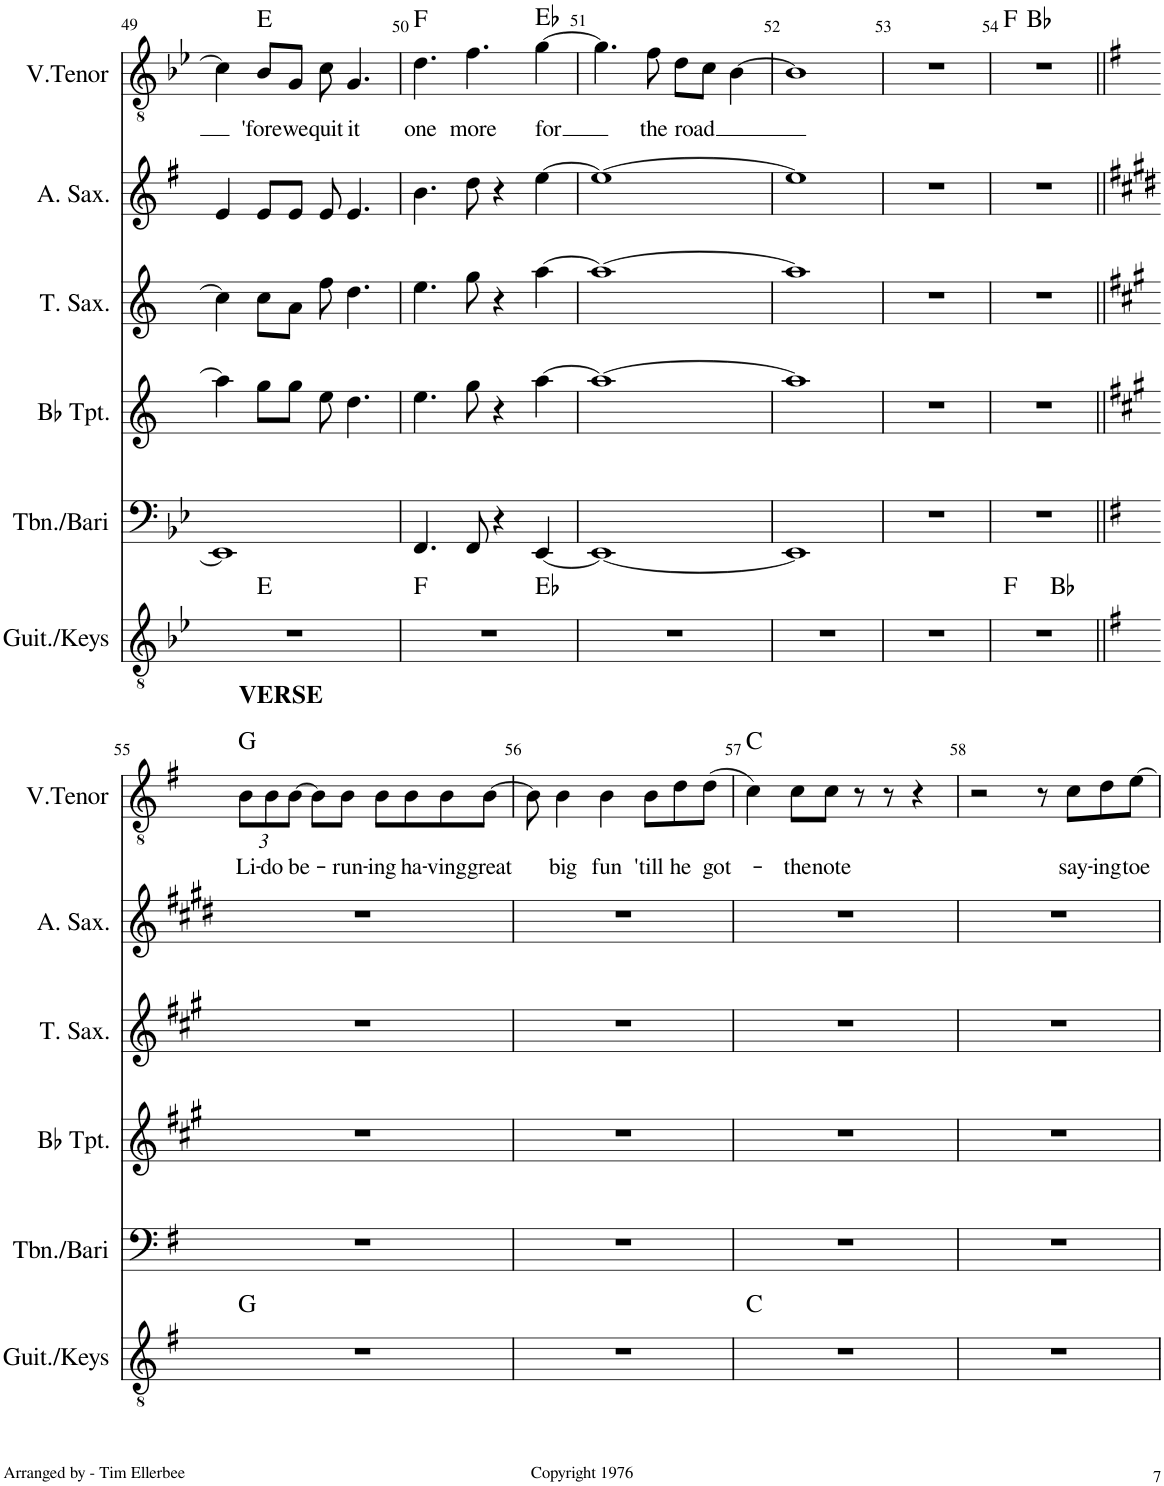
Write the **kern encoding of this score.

**kern	**harte	**kern	**kern	**kern	**kern	**kern	**text	**harte
*part6	*part6	*part5	*part4	*part3	*part2	*part1	*part1	*part1
*staff6	*	*staff5	*staff4	*staff3	*staff2	*staff1	*staff1	*
*I"Guit./Keys	*	*I"T-bone/Bari	*I"Bb Trumpet	*I"Tenor Saxophone	*I"Alto Saxophone	*I"V. Tenor	*	*
*I'Guit./Keys	*	*I'Tbn./Bari	*I'Bb Tpt.	*I'T. Sax.	*I'A. Sax.	*I'V.Tenor	*	*
!!LO:PB:g=z
*clefGv2	*	*clefF4	*clefG2	*clefG2	*clefG2	*clefGv2	*	*
*	*	*	*Trd1c2	*Trd8c14	*Trd5c9	*	*	*
*k[b-e-]	*	*k[b-e-]	*k[]	*k[]	*k[f#]	*k[b-e-]	*	*
*M4/4	*	*M4/4	*M4/4	*M4/4	*M4/4	*M4/4	*	*
=49	=49	=49	=49	=49	=49	=49	=49	=49
*^	*	*	*	*	*	*	*	*
1r	4ryy	.	1EE-]	4aa\]	4cc\]	4e/	4c\]	.	.
!	!	!	!	!	!	!	!	!LO:LY:b	!
.	2.ryy	E:maj	.	8gg\L	8cc\L	8e/L	8B-/L	'fore	E:maj
!	!	!	!	!	!	!	!	!LO:LY:b	!
.	.	.	.	8gg\J	8a\J	8e/J	8G/J	we	.
!	!	!	!	!	!	!	!	!LO:LY:b	!
.	.	.	.	8ee\	8ee\	8e/	8c\	quit	.
!	!	!	!	!	!	!	!	!LO:LY:b	!
.	.	.	.	4.dd\	4.dd\	4.e/	4.G/	it	.
=50	=50	=50	=50	=50	=50	=50	=50	=50	=50
!	!	!	!	!	!	!	!	!LO:LY:b	!
1r	2.ryy	F:maj	4.FF/	4.ee\	4.ee\	4.b\	4.d\	one	F:maj
!	!	!	!	!	!	!	!	!LO:LY:b	!
.	.	.	8FF/	8gg\	8gg\	8dd\	4.f\	more	.
.	.	.	4r	4r	4r	4r	.	.	.
!	!	!	!	!	!	!	!	!LO:LY:b	!
.	4ryy	Eb:maj	[4EE-/	[4aa\	[4aa\	[4ee\	[4g\	for	Eb:maj
*v	*v	*	*	*	*	*	*	*	*
=51	=51	=51	=51	=51	=51	=51	=51	=51
1r	.	1EE-_	1aa_	1aa_	1ee_	4.g\]	.	.
!	!	!	!	!	!	!	!LO:LY:b	!
.	.	.	.	.	.	8f\	the	.
!	!	!	!	!	!	!	!LO:LY:b	!
.	.	.	.	.	.	8d\L	road	.
.	.	.	.	.	.	8c\J	.	.
.	.	.	.	.	.	[4B-\	.	.
=52	=52	=52	=52	=52	=52	=52	=52	=52
1r	.	1EE-]	1aa]	1aa]	1ee]	1B-]	.	.
=53	=53	=53	=53	=53	=53	=53	=53	=53
1r	.	1r	1r	1r	1r	1r	.	.
=54	=54	=54	=54	=54	=54	=54	=54	=54
*^	*	*	*	*	*	*^	*	*
1r	2ryy	F:maj	1r	1r	1r	1r	1r	4ryy	.	F:maj
.	.	.	.	.	.	.	.	2.ryy	.	Bb:maj
.	2ryy	Bb:maj	.	.	.	.	.	.	.	.
*v	*v	*	*	*	*	*	*v	*v	*	*
!!LO:LB:g=z
=55||	=55||	=55||	=55||	=55||	=55||	=55||	=55||	=55||
*k[f#]	*	*k[f#]	*k[f#c#g#]	*k[f#c#g#]	*k[f#c#g#d#]	*k[f#]	*	*
*	*	*	*	*	*	*Xbrackettup	*	*
*^	*	*	*	*	*	*^	*	*
!	!	!	!	!	!	!	!LO:TX:a:B:t=VERSE	!	!	!
!	!	!	!	!	!	!	!	!	!LO:LY:b	!
*v	*v	*	*	*	*	*	*v	*v	*	*
1r	G:maj	1r	1r	1r	1r	12B\L	Li-	G:maj
!	!	!	!	!	!	!	!LO:LY:b	!
.	.	.	.	.	.	12B\	-do	.
!	!	!	!	!	!	!	!LO:LY:b	!
.	.	.	.	.	.	[12B\J	be-	.
.	.	.	.	.	.	8B\L]	.	.
!	!	!	!	!	!	!	!LO:LY:b	!
.	.	.	.	.	.	8B\J	-run-	.
!	!	!	!	!	!	!	!LO:LY:b	!
.	.	.	.	.	.	8B\L	-ing	.
!	!	!	!	!	!	!	!LO:LY:b	!
.	.	.	.	.	.	8B\	ha-	.
!	!	!	!	!	!	!	!LO:LY:b	!
.	.	.	.	.	.	8B\	-ving	.
!	!	!	!	!	!	!	!LO:LY:b	!
.	.	.	.	.	.	[8B\J	great	.
=56	=56	=56	=56	=56	=56	=56	=56	=56
1r	.	1r	1r	1r	1r	8B\]	.	.
!	!	!	!	!	!	!	!LO:LY:b	!
.	.	.	.	.	.	4B\	big	.
!	!	!	!	!	!	!	!LO:LY:b	!
.	.	.	.	.	.	4B\	fun	.
!	!	!	!	!	!	!	!LO:LY:b	!
.	.	.	.	.	.	8B\L	'till	.
!	!	!	!	!	!	!	!LO:LY:b	!
.	.	.	.	.	.	8d\	he	.
!	!	!	!	!	!	!	!LO:LY:b	!
.	.	.	.	.	.	(8d\J	got-	.
=57	=57	=57	=57	=57	=57	=57	=57	=57
1r	C:maj	1r	1r	1r	1r	4c\)	.	C:maj
!	!	!	!	!	!	!	!LO:LY:b	!
.	.	.	.	.	.	8c\L	-the	.
!	!	!	!	!	!	!	!LO:LY:b	!
.	.	.	.	.	.	8c\J	note	.
.	.	.	.	.	.	8r	.	.
.	.	.	.	.	.	8r	.	.
.	.	.	.	.	.	4r	.	.
=58	=58	=58	=58	=58	=58	=58	=58	=58
1r	.	1r	1r	1r	1r	2r	.	.
.	.	.	.	.	.	8r	.	.
!	!	!	!	!	!	!	!LO:LY:b	!
.	.	.	.	.	.	8c\L	say-	.
!	!	!	!	!	!	!	!LO:LY:b	!
.	.	.	.	.	.	8d\	-ing	.
!	!	!	!	!	!	!	!LO:LY:b	!
.	.	.	.	.	.	[8e\J	toe	.
=	=	=	=	=	=	=	=	=
*-	*-	*-	*-	*-	*-	*-	*-	*-
